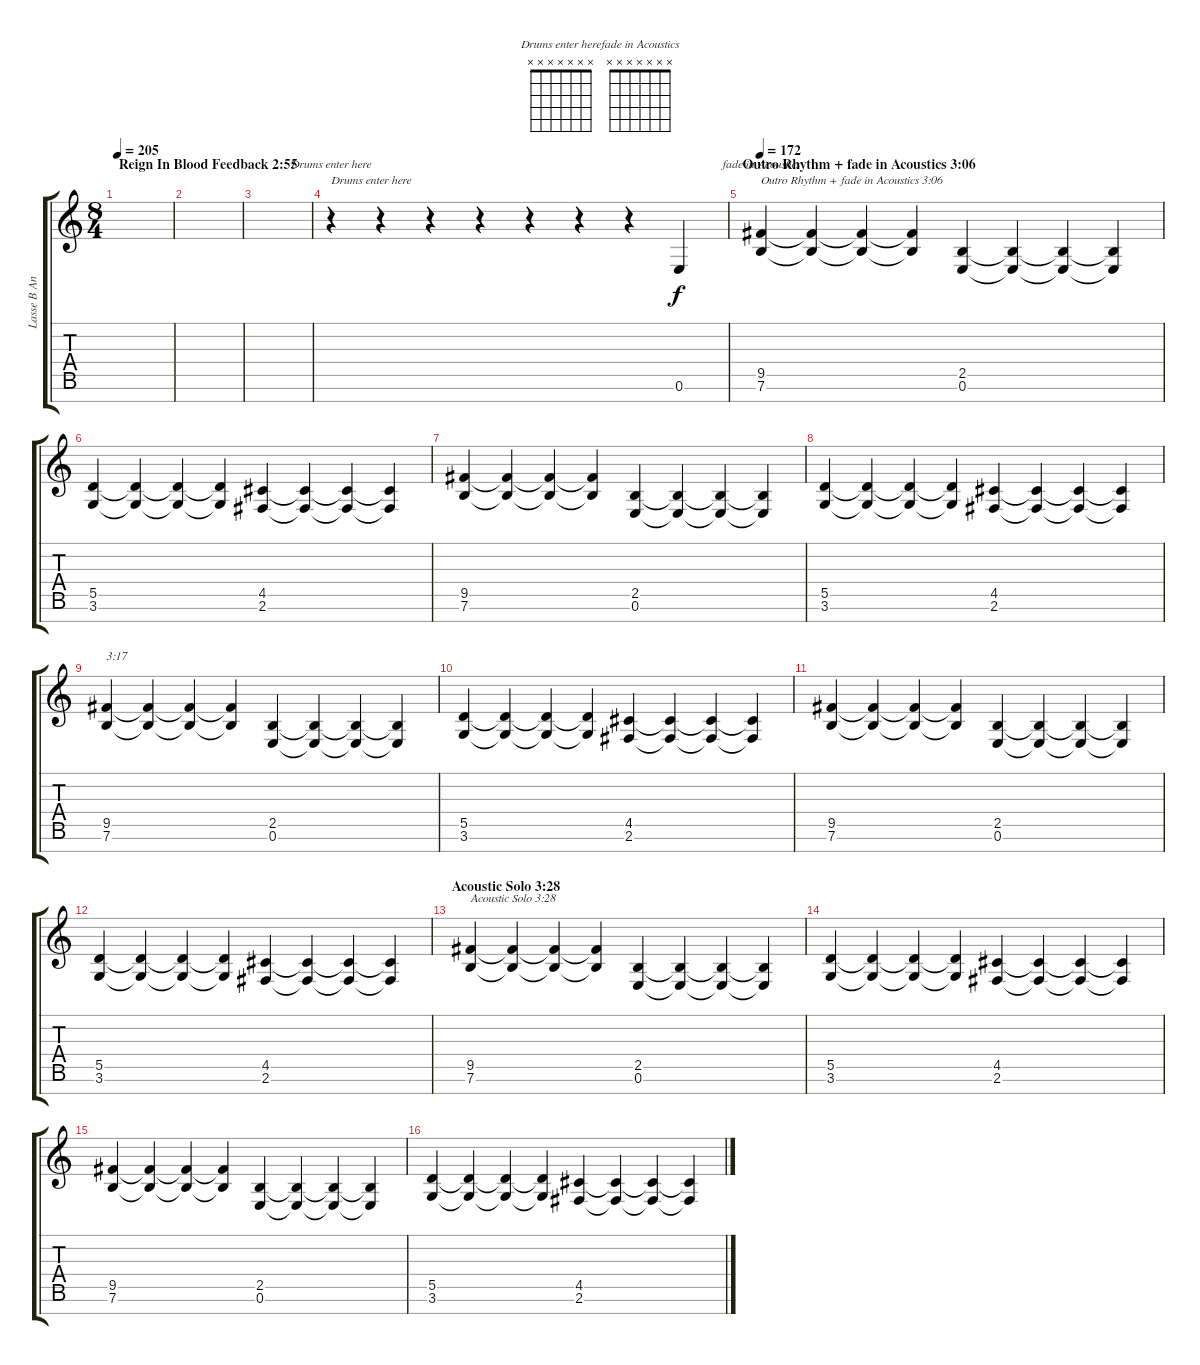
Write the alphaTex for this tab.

\track ("Lasse B Ange" "Lasse B An") {instrument distortionguitar}
\staff {score tabs}
\tuning (E4 B3 G3 D3 A2 E2 B1) {hide}
\chord ("Drums enter here" x x x x x x x)
\chord ("fade in Acoustics" x x x x x x x)
\ts (8 4)
\section ("" "Reign In Blood Feedback 2:55")
\tempo 205
\clef g2
\ks c
|
|
|
r.4{ch "Drums enter here" txt "Drums enter here"} r.4 r.4 r.4 r.4 r.4 r.4 0.6.4 |
\section ("" "Outro Rhythm + fade in Acoustics 3:06")
\tempo 172
(9.5 7.6).4{ch "fade in Acoustics" txt "Outro Rhythm + fade in Acoustics 3:06" volume 11} (9.5{t} 7.6{t}).4 (9.5{t} 7.6{t}).4 (9.5{t} 7.6{t}).4 (2.5 0.6).4 (2.5{t} 0.6{t}).4 (2.5{t} 0.6{t}).4 (2.5{t} 0.6{t}).4 |
(5.5 3.6).4 (5.5{t} 3.6{t}).4 (5.5{t} 3.6{t}).4 (5.5{t} 3.6{t}).4 (4.5 2.6).4 (4.5{t} 2.6{t}).4 (4.5{t} 2.6{t}).4 (4.5{t} 2.6{t}).4 |
(9.5 7.6).4 (9.5{t} 7.6{t}).4 (9.5{t} 7.6{t}).4 (9.5{t} 7.6{t}).4 (2.5 0.6).4 (2.5{t} 0.6{t}).4 (2.5{t} 0.6{t}).4 (2.5{t} 0.6{t}).4 |
(5.5 3.6).4 (5.5{t} 3.6{t}).4 (5.5{t} 3.6{t}).4 (5.5{t} 3.6{t}).4 (4.5 2.6).4 (4.5{t} 2.6{t}).4 (4.5{t} 2.6{t}).4 (4.5{t} 2.6{t}).4 |
(9.5 7.6).4{txt "3:17"} (9.5{t} 7.6{t}).4 (9.5{t} 7.6{t}).4 (9.5{t} 7.6{t}).4 (2.5 0.6).4 (2.5{t} 0.6{t}).4 (2.5{t} 0.6{t}).4 (2.5{t} 0.6{t}).4 |
(5.5 3.6).4 (5.5{t} 3.6{t}).4 (5.5{t} 3.6{t}).4 (5.5{t} 3.6{t}).4 (4.5 2.6).4 (4.5{t} 2.6{t}).4 (4.5{t} 2.6{t}).4 (4.5{t} 2.6{t}).4 |
(9.5 7.6).4 (9.5{t} 7.6{t}).4 (9.5{t} 7.6{t}).4 (9.5{t} 7.6{t}).4 (2.5 0.6).4 (2.5{t} 0.6{t}).4 (2.5{t} 0.6{t}).4 (2.5{t} 0.6{t}).4 |
(5.5 3.6).4 (5.5{t} 3.6{t}).4 (5.5{t} 3.6{t}).4 (5.5{t} 3.6{t}).4 (4.5 2.6).4 (4.5{t} 2.6{t}).4 (4.5{t} 2.6{t}).4 (4.5{t} 2.6{t}).4 |
\section ("" "Acoustic Solo 3:28")
(9.5 7.6).4{txt "Acoustic Solo 3:28"} (9.5{t} 7.6{t}).4 (9.5{t} 7.6{t}).4 (9.5{t} 7.6{t}).4 (2.5 0.6).4 (2.5{t} 0.6{t}).4 (2.5{t} 0.6{t}).4 (2.5{t} 0.6{t}).4 |
(5.5 3.6).4 (5.5{t} 3.6{t}).4 (5.5{t} 3.6{t}).4 (5.5{t} 3.6{t}).4 (4.5 2.6).4 (4.5{t} 2.6{t}).4 (4.5{t} 2.6{t}).4 (4.5{t} 2.6{t}).4 |
(9.5 7.6).4 (9.5{t} 7.6{t}).4 (9.5{t} 7.6{t}).4 (9.5{t} 7.6{t}).4 (2.5 0.6).4 (2.5{t} 0.6{t}).4 (2.5{t} 0.6{t}).4 (2.5{t} 0.6{t}).4 |
(5.5 3.6).4 (5.5{t} 3.6{t}).4 (5.5{t} 3.6{t}).4 (5.5{t} 3.6{t}).4 (4.5 2.6).4 (4.5{t} 2.6{t}).4 (4.5{t} 2.6{t}).4 (4.5{t} 2.6{t}).4
